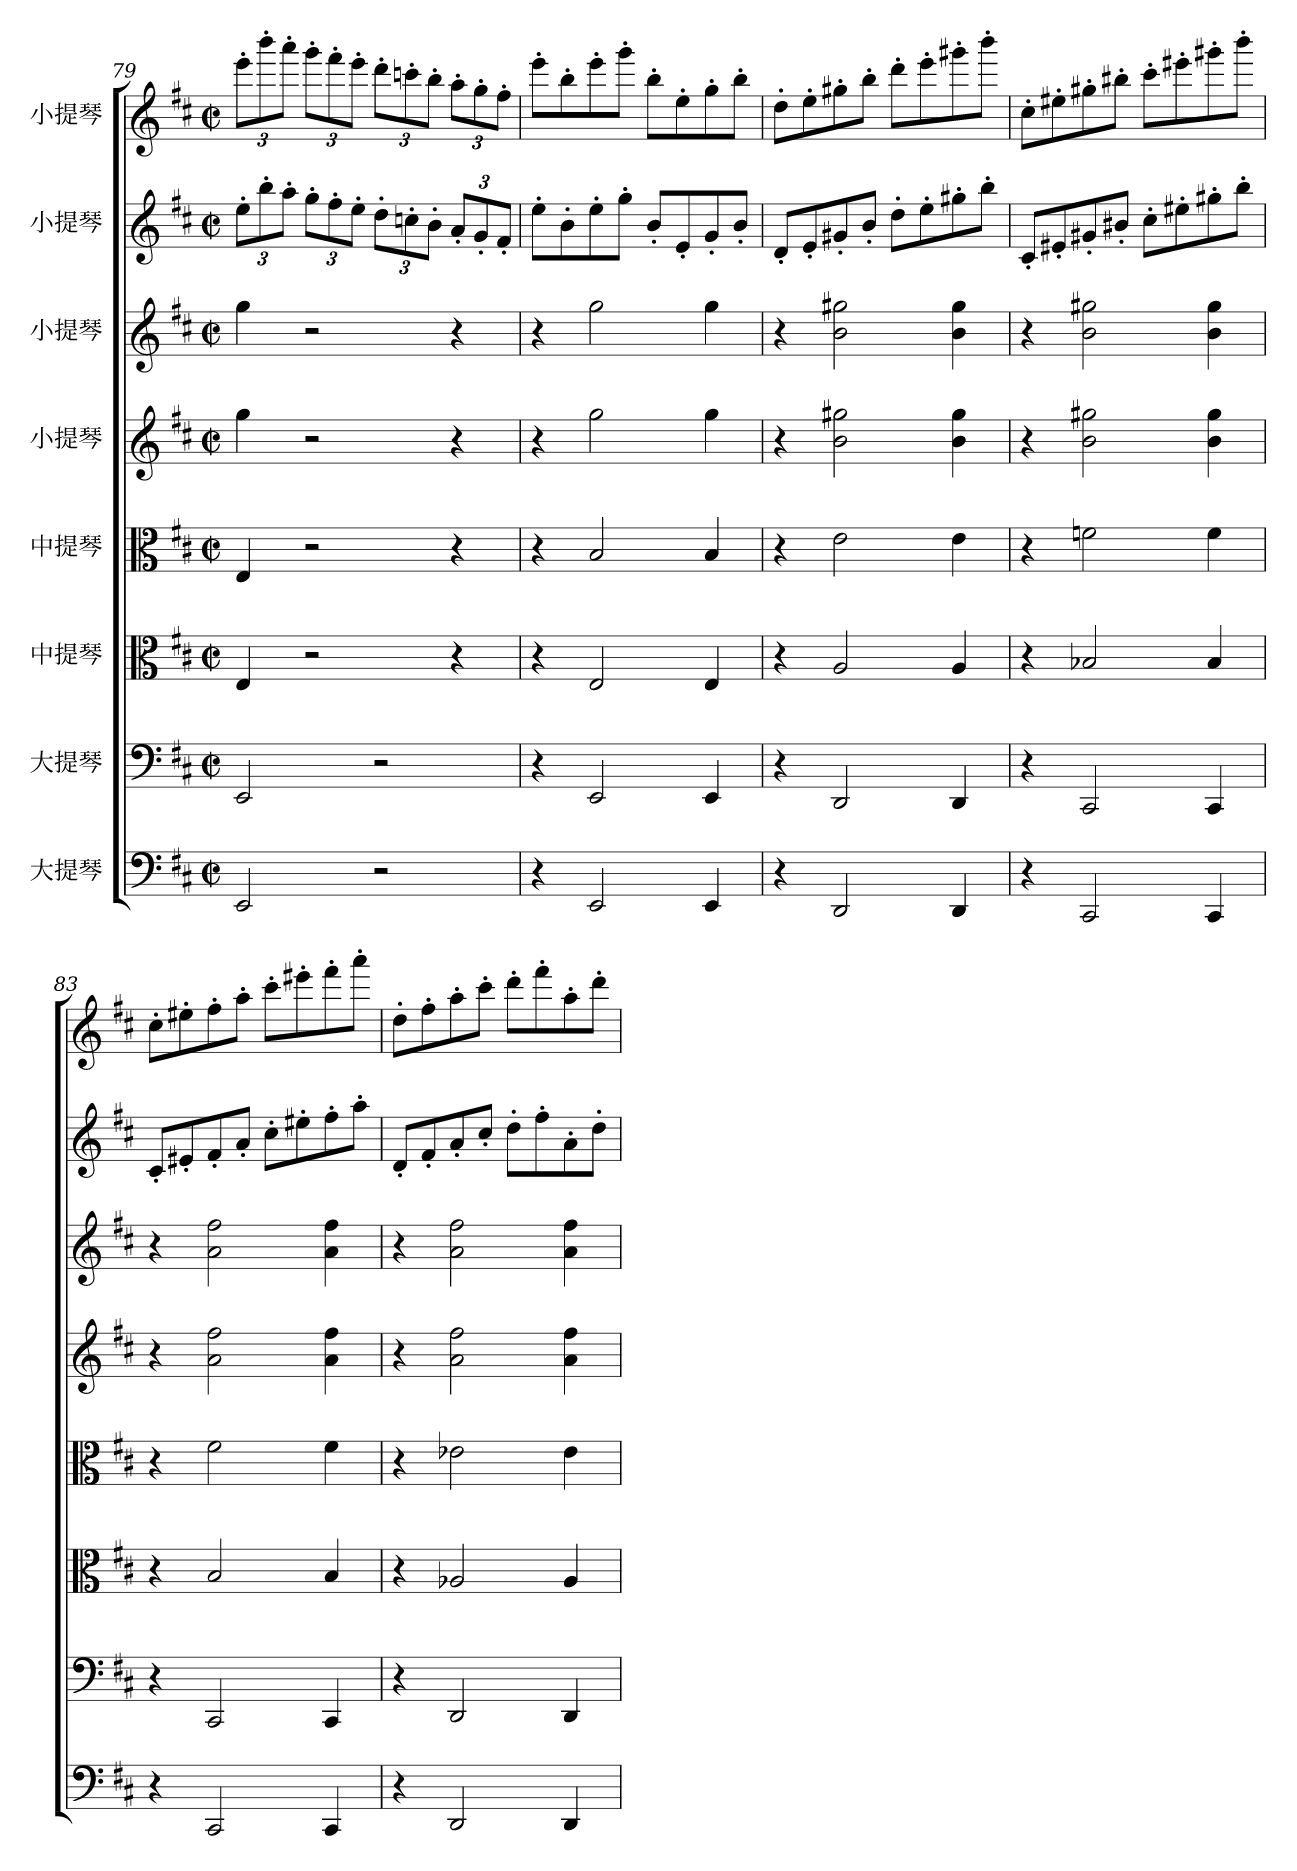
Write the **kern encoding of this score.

**kern	**kern	**kern	**kern	**kern	**kern	**kern	**kern
*part8	*part7	*part6	*part5	*part4	*part3	*part2	*part1
*staff8	*staff7	*staff6	*staff5	*staff4	*staff3	*staff2	*staff1
*I"大提琴	*I"大提琴	*I"中提琴	*I"中提琴	*I"小提琴	*I"小提琴	*I"小提琴	*I"小提琴
*clefF4	*clefF4	*clefC3	*clefC3	*clefG2	*clefG2	*clefG2	*clefG2
*k[f#c#]	*k[f#c#]	*k[f#c#]	*k[f#c#]	*k[f#c#]	*k[f#c#]	*k[f#c#]	*k[f#c#]
*M2/2	*M2/2	*M2/2	*M2/2	*M2/2	*M2/2	*M2/2	*M2/2
*met(c|)	*met(c|)	*met(c|)	*met(c|)	*met(c|)	*met(c|)	*met(c|)	*met(c|)
*	*	*	*	*	*	*Xbrackettup	*Xbrackettup
=79	=79	=79	=79	=79	=79	=79	=79
2EE/	2EE/	4E/	4E/	4gg\	4gg\	12ee'\L	12eee'\L
.	.	.	.	.	.	12bb'\	12bbb'\
.	.	.	.	.	.	12aa'\J	12aaa'\J
.	.	2r	2r	2r	2r	12gg'\L	12ggg'\L
.	.	.	.	.	.	12ff#'\	12fff#'\
.	.	.	.	.	.	12ee'\J	12eee'\J
2r	2r	.	.	.	.	12dd'\L	12ddd'\L
.	.	.	.	.	.	12ccn'\	12cccn'\
.	.	.	.	.	.	12b'\J	12bb'\J
.	.	4r	4r	4r	4r	12a'/L	12aa'\L
.	.	.	.	.	.	12g'/	12gg'\
.	.	.	.	.	.	12f#'/J	12ff#'\J
!!LO:PB:g=z
=80	=80	=80	=80	=80	=80	=80	=80
4r	4r	4r	4r	4r	4r	8ee'\L	8eee'\L
.	.	.	.	.	.	8b'\	8bb'\
2EE/	2EE/	2E/	2B/	2gg\	2gg\	8ee'\	8eee'\
.	.	.	.	.	.	8gg'\J	8ggg'\J
.	.	.	.	.	.	8b'/L	8bb'\L
.	.	.	.	.	.	8e'/	8ee'\
4EE/	4EE/	4E/	4B/	4gg\	4gg\	8g'/	8gg'\
.	.	.	.	.	.	8b'/J	8bb'\J
=81	=81	=81	=81	=81	=81	=81	=81
4r	4r	4r	4r	4r	4r	8d'/L	8dd'\L
.	.	.	.	.	.	8e'/	8ee'\
2DD/	2DD/	2A/	2e\	2b\ 2gg#X\	2b\ 2gg#X\	8g#X'/	8gg#X'\
.	.	.	.	.	.	8b'/J	8bb'\J
.	.	.	.	.	.	8dd'\L	8ddd'\L
.	.	.	.	.	.	8ee'\	8eee'\
4DD/	4DD/	4A/	4e\	4b\ 4gg#\	4b\ 4gg#\	8gg#X'\	8ggg#X'\
.	.	.	.	.	.	8bb'\J	8bbb'\J
=82	=82	=82	=82	=82	=82	=82	=82
4r	4r	4r	4r	4r	4r	8c#'/L	8cc#'\L
.	.	.	.	.	.	8e#X'/	8ee#X'\
2CC#/	2CC#/	2B-X/	2fn\	2b\ 2gg#X\	2b\ 2gg#X\	8g#X'/	8gg#X'\
.	.	.	.	.	.	8b#X'/J	8bb#X'\J
.	.	.	.	.	.	8cc#'\L	8ccc#'\L
.	.	.	.	.	.	8ee#X'\	8eee#X'\
4CC#/	4CC#/	4B-/	4f\	4b\ 4gg#\	4b\ 4gg#\	8gg#X'\	8ggg#X'\
.	.	.	.	.	.	8bb'\J	8bbb'\J
=83	=83	=83	=83	=83	=83	=83	=83
4r	4r	4r	4r	4r	4r	8c#'/L	8cc#'\L
.	.	.	.	.	.	8e#X'/	8ee#X'\
2CC#/	2CC#/	2B/	2f#\	2a\ 2ff#\	2a\ 2ff#\	8f#'/	8ff#'\
.	.	.	.	.	.	8a'/J	8aa'\J
.	.	.	.	.	.	8cc#'\L	8ccc#'\L
.	.	.	.	.	.	8ee#X'\	8eee#X'\
4CC#/	4CC#/	4B/	4f#\	4a\ 4ff#\	4a\ 4ff#\	8ff#'\	8fff#'\
.	.	.	.	.	.	8aa'\J	8aaa'\J
=84	=84	=84	=84	=84	=84	=84	=84
4r	4r	4r	4r	4r	4r	8d'/L	8dd'\L
.	.	.	.	.	.	8f#'/	8ff#'\
2DD/	2DD/	2A-X/	2e-X\	2a\ 2ff#\	2a\ 2ff#\	8a'/	8aa'\
.	.	.	.	.	.	8cc#'/J	8ccc#'\J
.	.	.	.	.	.	8dd'\L	8ddd'\L
.	.	.	.	.	.	8ff#'\	8fff#'\
4DD/	4DD/	4A-/	4e-\	4a\ 4ff#\	4a\ 4ff#\	8a'\	8aa'\
.	.	.	.	.	.	8dd'\J	8ddd'\J
=	=	=	=	=	=	=	=
*-	*-	*-	*-	*-	*-	*-	*-
